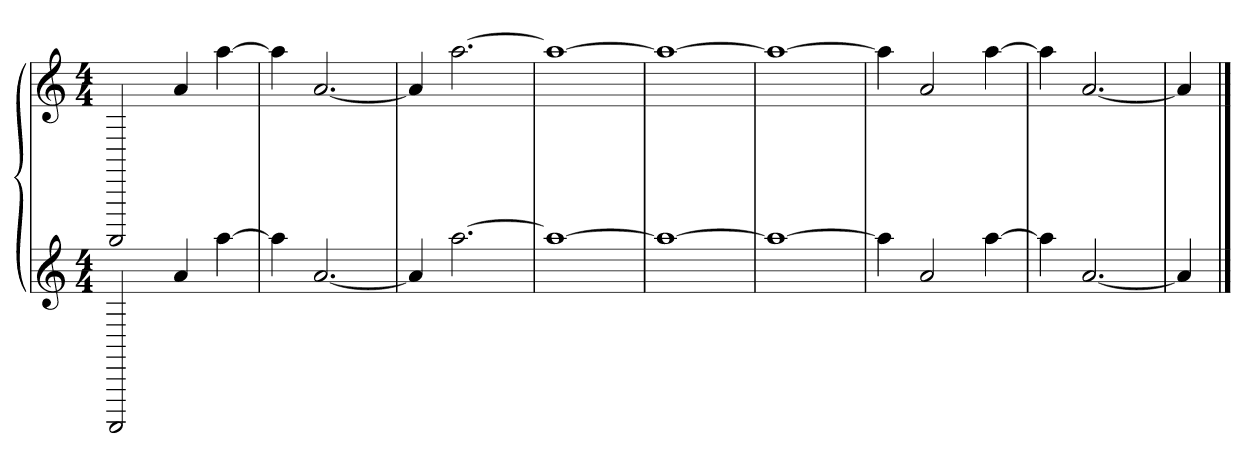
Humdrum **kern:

**kern	**kern
*part2	*part1
*staff2	*staff1
*clefG2	*clefG2
*M4/4	*M4/4
=1	=1
2AAAA	2AAAA
4a	4a
[4aa	[4aa
=2	=2
4aa]	4aa]
[2.a	[2.a
=3	=3
4a]	4a]
[2.aa	[2.aa
=4	=4
1aa_	1aa_
=5	=5
1aa_	1aa_
=6	=6
1aa_	1aa_
=7	=7
4aa]	4aa]
2a	2a
[4aa	[4aa
=8	=8
4aa]	4aa]
[2.a	[2.a
=9	=9
4a]	4a]
==	==
*-	*-
